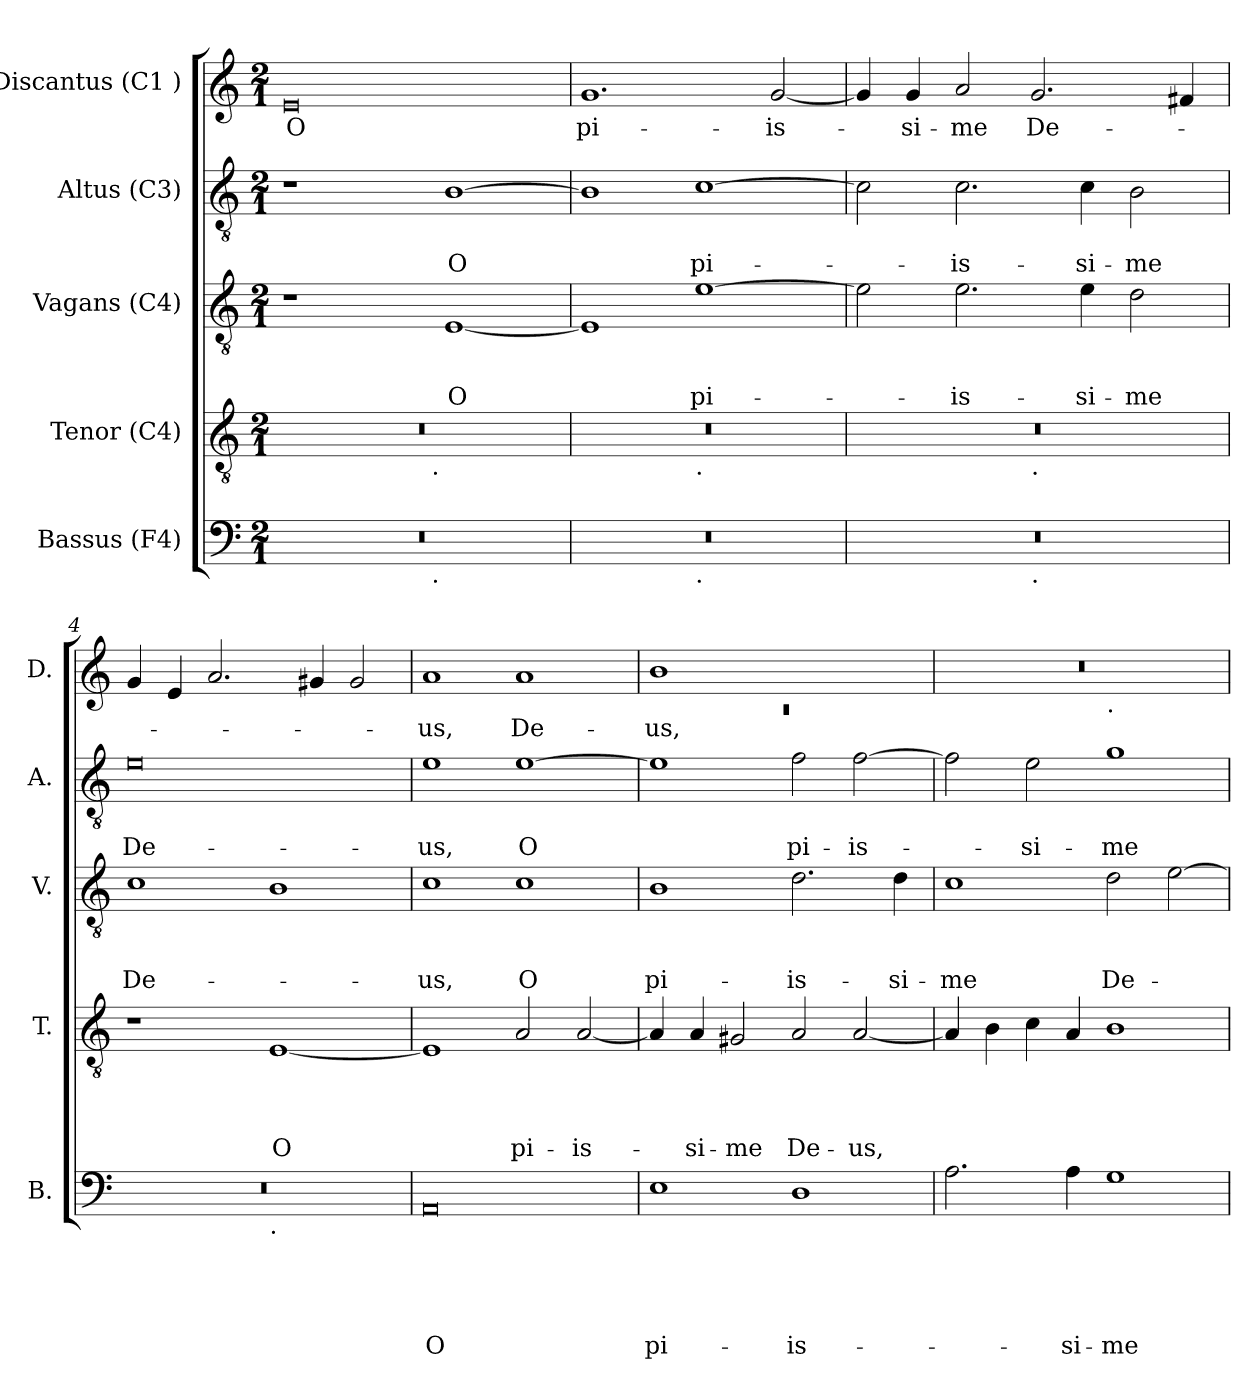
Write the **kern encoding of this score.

**kern	**text	**text	**text	**text	**text	**kern	**text	**text	**text	**text	**kern	**text	**text	**text	**kern	**text	**text	**kern	**text
*part5	*part5	*part5	*part5	*part5	*part5	*part4	*part4	*part4	*part4	*part4	*part3	*part3	*part3	*part3	*part2	*part2	*part2	*part1	*part1
*staff5	*staff5	*staff5	*staff5	*staff5	*staff5	*staff4	*staff4	*staff4	*staff4	*staff4	*staff3	*staff3	*staff3	*staff3	*staff2	*staff2	*staff2	*staff1	*staff1
*I"Bassus (F4)	*	*	*	*	*	*I"Tenor (C4)	*	*	*	*	*I"Vagans (C4)	*	*	*	*I"Altus (C3)	*	*	*I"Discantus (C1 )	*
*I'B.	*	*	*	*	*	*I'T.	*	*	*	*	*I'V.	*	*	*	*I'A.	*	*	*I'D.	*
*clefF4	*	*	*	*	*	*clefGv2	*	*	*	*	*clefGv2	*	*	*	*clefGv2	*	*	*clefG2	*
*k[]	*	*	*	*	*	*k[]	*	*	*	*	*k[]	*	*	*	*k[]	*	*	*k[]	*
*C:	*	*	*	*	*	*C:	*	*	*	*	*C:	*	*	*	*C:	*	*	*C:	*
*M2/1	*	*	*	*	*	*M2/1	*	*	*	*	*M2/1	*	*	*	*M2/1	*	*	*M2/1	*
=1	=1	=1	=1	=1	=1	=1	=1	=1	=1	=1	=1	=1	=1	=1	=1	=1	=1	=1	=1
!	!	!	!	!	!	!	!	!	!	!	!	!	!	!	!	!	!	!	!LO:LY:b:rj
*^	*	*	*	*	*	*^	*	*	*	*	*	*	*	*	*	*	*	*	*
0r	2ryy	.	.	.	.	.	0r	2ryy	.	.	.	.	1r	.	.	.	1r	.	.	0e	O
.	4...ryy	.	.	.	.	.	.	4...ryy	.	.	.	.	.	.	.	.	.	.	.	.	.
!	!	!	!	!	!	!	!	!LO:TX:b:t=.	!	!	!	!	!	!	!	!	!	!	!	!	!
!	!LO:TX:b:t=.	!	!	!	!	!	!	!	!	!	!	!	!	!	!	!	!	!	!	!	!
.	1ryy	.	.	.	.	.	.	1ryy	.	.	.	.	.	.	.	.	.	.	.	.	.
!	!	!	!	!	!	!	!	!	!	!	!	!	!	!	!	!LO:LY:b	!	!	!LO:LY:b	!	!
.	.	.	.	.	.	.	.	.	.	.	.	.	[<1E	.	.	O	[>1B	.	O	.	.
.	32ryy	.	.	.	.	.	.	32ryy	.	.	.	.	.	.	.	.	.	.	.	.	.
=2	=2	=2	=2	=2	=2	=2	=2	=2	=2	=2	=2	=2	=2	=2	=2	=2	=2	=2	=2	=2	=2
!	!	!	!	!	!	!	!	!	!	!	!	!	!	!	!	!	!	!	!	!	!LO:LY:b
0r	1ryy	.	.	.	.	.	0r	1ryy	.	.	.	.	1E]	.	.	.	1B]	.	.	1.g	pi-
!	!	!	!	!	!	!	!	!LO:TX:b:t=.	!	!	!	!	!	!	!	!	!	!	!	!	!
!	!LO:TX:b:t=.	!	!	!	!	!	!	!	!	!	!	!	!	!	!	!	!	!	!	!	!
!	!	!	!	!	!	!	!	!	!	!	!	!	!	!	!	!LO:LY:b	!	!	!LO:LY:b	!	!
.	1ryy	.	.	.	.	.	.	1ryy	.	.	.	.	[>1e	.	.	pi-	[>1c	.	pi-	.	.
!	!	!	!	!	!	!	!	!	!	!	!	!	!	!	!	!	!	!	!	!	!LO:LY:b
.	.	.	.	.	.	.	.	.	.	.	.	.	.	.	.	.	.	.	.	[<2g/	-is-
=3	=3	=3	=3	=3	=3	=3	=3	=3	=3	=3	=3	=3	=3	=3	=3	=3	=3	=3	=3	=3	=3
0r	1ryy	.	.	.	.	.	0r	1ryy	.	.	.	.	2e\]	.	.	.	2c\]	.	.	4g/]	.
!	!	!	!	!	!	!	!	!	!	!	!	!	!	!	!	!	!	!	!	!	!LO:LY:b
.	.	.	.	.	.	.	.	.	.	.	.	.	.	.	.	.	.	.	.	4g/	-si-
!	!	!	!	!	!	!	!	!	!	!	!	!	!	!	!	!LO:LY:b	!	!	!LO:LY:b	!	!LO:LY:b
.	.	.	.	.	.	.	.	.	.	.	.	.	2.e\	.	.	-is-	2.c\	.	-is-	2a/	-me
!	!	!	!	!	!	!	!	!LO:TX:b:t=.	!	!	!	!	!	!	!	!	!	!	!	!	!
!	!LO:TX:b:t=.	!	!	!	!	!	!	!	!	!	!	!	!	!	!	!	!	!	!	!	!
!	!	!	!	!	!	!	!	!	!	!	!	!	!	!	!	!	!	!	!	!	!LO:LY:b
.	1ryy	.	.	.	.	.	.	1ryy	.	.	.	.	.	.	.	.	.	.	.	2.g/	De-
!	!	!	!	!	!	!	!	!	!	!	!	!	!	!	!	!LO:LY:b	!	!	!LO:LY:b	!	!
.	.	.	.	.	.	.	.	.	.	.	.	.	4e\	.	.	-si-	4c\	.	-si-	.	.
!	!	!	!	!	!	!	!	!	!	!	!	!	!	!	!	!LO:LY:b	!	!	!LO:LY:b	!	!
.	.	.	.	.	.	.	.	.	.	.	.	.	2d\	.	.	-me	2B\	.	-me	.	.
.	.	.	.	.	.	.	.	.	.	.	.	.	.	.	.	.	.	.	.	4f#X/	.
=4	=4	=4	=4	=4	=4	=4	=4	=4	=4	=4	=4	=4	=4	=4	=4	=4	=4	=4	=4	=4	=4
!	!	!	!	!	!	!	!	!	!	!	!	!	!	!	!	!LO:LY:b	!	!	!LO:LY:b:rj	!	!
*	*	*	*	*	*	*	*v	*v	*	*	*	*	*	*	*	*	*	*	*	*	*
0r	1ryy	.	.	.	.	.	1r	.	.	.	.	1c	.	.	De-	0e	.	De-	4g/	.
.	.	.	.	.	.	.	.	.	.	.	.	.	.	.	.	.	.	.	4e/	.
.	.	.	.	.	.	.	.	.	.	.	.	.	.	.	.	.	.	.	2.a/	.
!	!LO:TX:b:t=.	!	!	!	!	!	!	!	!	!	!	!	!	!	!	!	!	!	!	!
!	!	!	!	!	!	!	!	!	!	!	!LO:LY:b	!	!	!	!	!	!	!	!	!
.	1ryy	.	.	.	.	.	[<1E	.	.	.	O	1B	.	.	.	.	.	.	.	.
.	.	.	.	.	.	.	.	.	.	.	.	.	.	.	.	.	.	.	4g#X/	.
.	.	.	.	.	.	.	.	.	.	.	.	.	.	.	.	.	.	.	2g#/	.
!!LO:LB:g=z
=5	=5	=5	=5	=5	=5	=5	=5	=5	=5	=5	=5	=5	=5	=5	=5	=5	=5	=5	=5	=5
!	!	!	!	!	!	!LO:LY:b:rj	!	!	!	!	!	!	!	!	!LO:LY:b	!	!	!LO:LY:b	!	!LO:LY:b
*v	*v	*	*	*	*	*	*	*	*	*	*	*	*	*	*	*	*	*	*	*
0AA	.	.	.	.	O	1E]	.	.	.	.	1c	.	.	-us,	1e	.	-us,	1a	-us,
!	!	!	!	!	!	!	!	!	!	!LO:LY:b	!	!	!	!LO:LY:b	!	!	!LO:LY:b	!	!LO:LY:b
.	.	.	.	.	.	2A/	.	.	.	pi-	1c	.	.	O	[>1e	.	O	1a	De-
!	!	!	!	!	!	!	!	!	!	!LO:LY:b	!	!	!	!	!	!	!	!	!
.	.	.	.	.	.	[<2A/	.	.	.	-is-	.	.	.	.	.	.	.	.	.
=6	=6	=6	=6	=6	=6	=6	=6	=6	=6	=6	=6	=6	=6	=6	=6	=6	=6	=6	=6
*	*	*	*	*	*	*	*	*	*	*	*	*	*	*	*	*	*	*^	*
!	!	!	!	!	!LO:LY:b	!	!	!	!	!	!	!	!	!LO:LY:b	!	!	!	!	!LO:N:vis=1	!LO:LY:b
1E	.	.	.	.	pi-	4A/]	.	.	.	.	1B	.	.	pi-	1e]	.	.	1b	0rc	-us,
!	!	!	!	!	!	!	!	!	!	!LO:LY:b	!	!	!	!	!	!	!	!	!	!
.	.	.	.	.	.	4A/	.	.	.	-si-	.	.	.	.	.	.	.	.	.	.
!	!	!	!	!	!	!	!	!	!	!LO:LY:b	!	!	!	!	!	!	!	!	!	!
.	.	.	.	.	.	2G#X/	.	.	.	-me	.	.	.	.	.	.	.	.	.	.
!	!	!	!	!	!LO:LY:b	!	!	!	!	!LO:LY:b	!	!	!	!LO:LY:b	!	!	!LO:LY:b	!	!	!
1D	.	.	.	.	-is-	2A/	.	.	.	De-	2.d\	.	.	-is-	2f\	.	pi-	1ryy	.	.
!	!	!	!	!	!	!	!	!	!	!LO:LY:b	!	!	!	!	!	!	!LO:LY:b	!	!	!
.	.	.	.	.	.	[<2A/	.	.	.	-us,	.	.	.	.	[>2f\	.	-is-	.	.	.
!	!	!	!	!	!	!	!	!	!	!	!	!	!	!LO:LY:b	!	!	!	!	!	!
.	.	.	.	.	.	.	.	.	.	.	4d\	.	.	-si-	.	.	.	.	.	.
=7	=7	=7	=7	=7	=7	=7	=7	=7	=7	=7	=7	=7	=7	=7	=7	=7	=7	=7	=7	=7
!	!	!	!	!	!	!	!	!	!	!	!	!	!	!LO:LY:b	!	!	!	!	!	!
2.A\	.	.	.	.	.	4A/]	.	.	.	.	1c	.	.	-me	2f\]	.	.	0r	1ryy	.
.	.	.	.	.	.	4B\	.	.	.	.	.	.	.	.	.	.	.	.	.	.
!	!	!	!	!	!	!	!	!	!	!	!	!	!	!	!	!	!LO:LY:b	!	!	!
.	.	.	.	.	.	4c\	.	.	.	.	.	.	.	.	2e\	.	-si-	.	.	.
!	!	!	!	!	!LO:LY:b	!	!	!	!	!	!	!	!	!	!	!	!	!	!	!
4A\	.	.	.	.	-si-	4A/	.	.	.	.	.	.	.	.	.	.	.	.	.	.
!	!	!	!	!	!	!	!	!	!	!	!	!	!	!	!	!	!	!	!LO:TX:b:t=.	!
!	!	!	!	!	!LO:LY:b	!	!	!	!	!	!	!	!	!LO:LY:b	!	!	!LO:LY:b	!	!	!
1G	.	.	.	.	-me	1B	.	.	.	.	2d\	.	.	De-	1g	.	-me	.	1ryy	.
.	.	.	.	.	.	.	.	.	.	.	[>2e\	.	.	.	.	.	.	.	.	.
*	*	*	*	*	*	*	*	*	*	*	*	*	*	*	*	*	*	*v	*v	*
=	=	=	=	=	=	=	=	=	=	=	=	=	=	=	=	=	=	=	=
*-	*-	*-	*-	*-	*-	*-	*-	*-	*-	*-	*-	*-	*-	*-	*-	*-	*-	*-	*-
